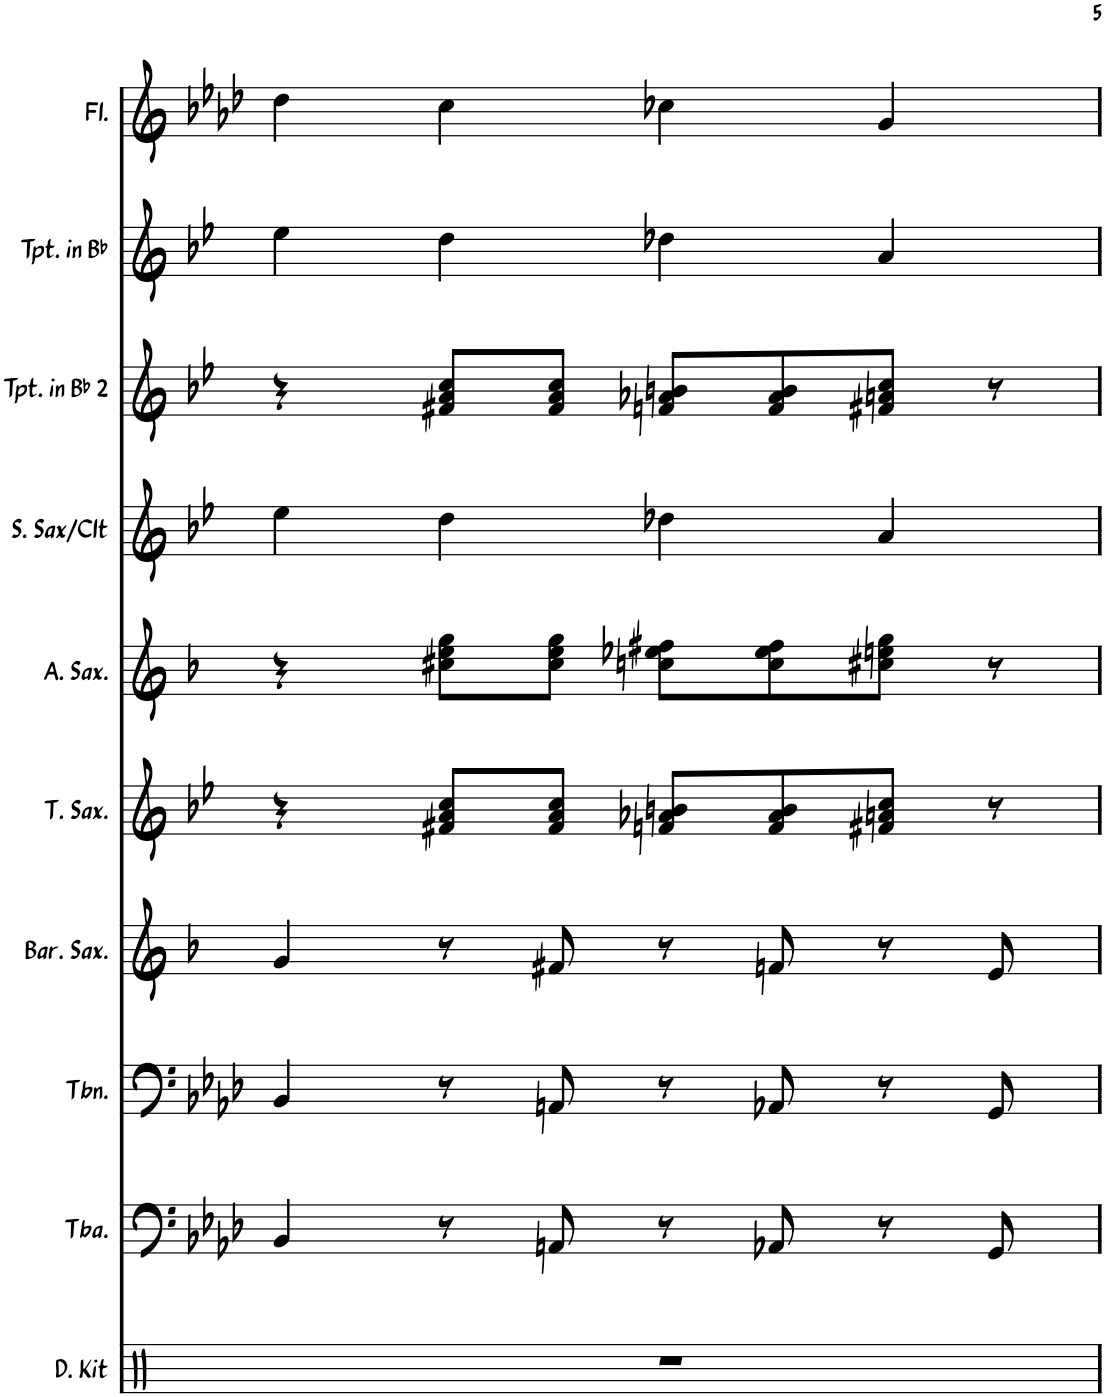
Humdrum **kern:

**kern	**kern	**kern	**kern	**kern	**kern	**kern	**kern	**kern	**kern
*part10	*part9	*part8	*part7	*part6	*part5	*part4	*part3	*part2	*part1
*staff10	*staff9	*staff8	*staff7	*staff6	*staff5	*staff4	*staff3	*staff2	*staff1
*I"Drum Kit	*I"Tuba	*I"Trombone	*I"Baritone Saxophone	*I"Tenor Saxophone	*I"Alto Saxophone	*I"Soprano Saxophone	*I"Trumpet in Bb 2	*I"Trumpet in Bb	*I"Flute
*I'D. Kit	*I'Tba.	*I'Tbn.	*I'Bar. Sax.	*I'T. Sax.	*I'A. Sax.	*	*I'Tpt. in Bb 2	*I'Tpt. in Bb	*I'Fl.
!!LO:PB:g=z
*clefX	*clefF4	*clefF4	*clefG2	*clefG2	*clefG2	*clefG2	*clefG2	*clefG2	*clefG2
*	*	*	*Trd12c21	*Trd8c14	*Trd5c9	*Trd1c2	*Trd1c2	*Trd1c2	*
*k[]	*k[b-e-a-d-]	*k[b-e-a-d-]	*k[b-]	*k[b-e-]	*k[b-]	*k[b-e-]	*k[b-e-]	*k[b-e-]	*k[b-e-a-d-]
*M2/2	*M2/2	*M2/2	*M2/2	*M2/2	*M2/2	*M2/2	*M2/2	*M2/2	*M2/2
*met(c|)	*met(c|)	*met(c|)	*met(c|)	*met(c|)	*met(c|)	*met(c|)	*met(c|)	*met(c|)	*met(c|)
=12	=12	=12	=12	=12	=12	=12	=12	=12	=12
1r	4BB-/	4BB-/	4g/	4r	4r	4ee-\	4r	4ee-\	4dd-\
.	8r	8r	8r	8f#X/ 8a/ 8cc/L	8cc#X\ 8ee\ 8gg\L	4dd\	8f#X/ 8a/ 8cc/L	4dd\	4cc\
.	8AAn/	8AAn/	8f#X/	8f#/ 8a/ 8cc/J	8cc#\ 8ee\ 8gg\J	.	8f#/ 8a/ 8cc/J	.	.
.	8r	8r	8r	8fn/ 8a-X/ 8bn/L	8ccn\ 8ee-X\ 8ff#X\L	4dd-X\	8fn/ 8a-X/ 8bn/L	4dd-X\	4cc-X\
.	8AA-X/	8AA-X/	8fn/	8f/ 8a-/ 8b/	8cc\ 8ee-\ 8ff#\	.	8f/ 8a-/ 8b/	.	.
.	8r	8r	8r	8f#X/ 8an/ 8cc/J	8cc#X\ 8een\ 8gg\J	4a/	8f#X/ 8an/ 8cc/J	4a/	4g/
.	8GG/	8GG/	8e/	8r	8r	.	8r	.	.
=	=	=	=	=	=	=	=	=	=
*-	*-	*-	*-	*-	*-	*-	*-	*-	*-
